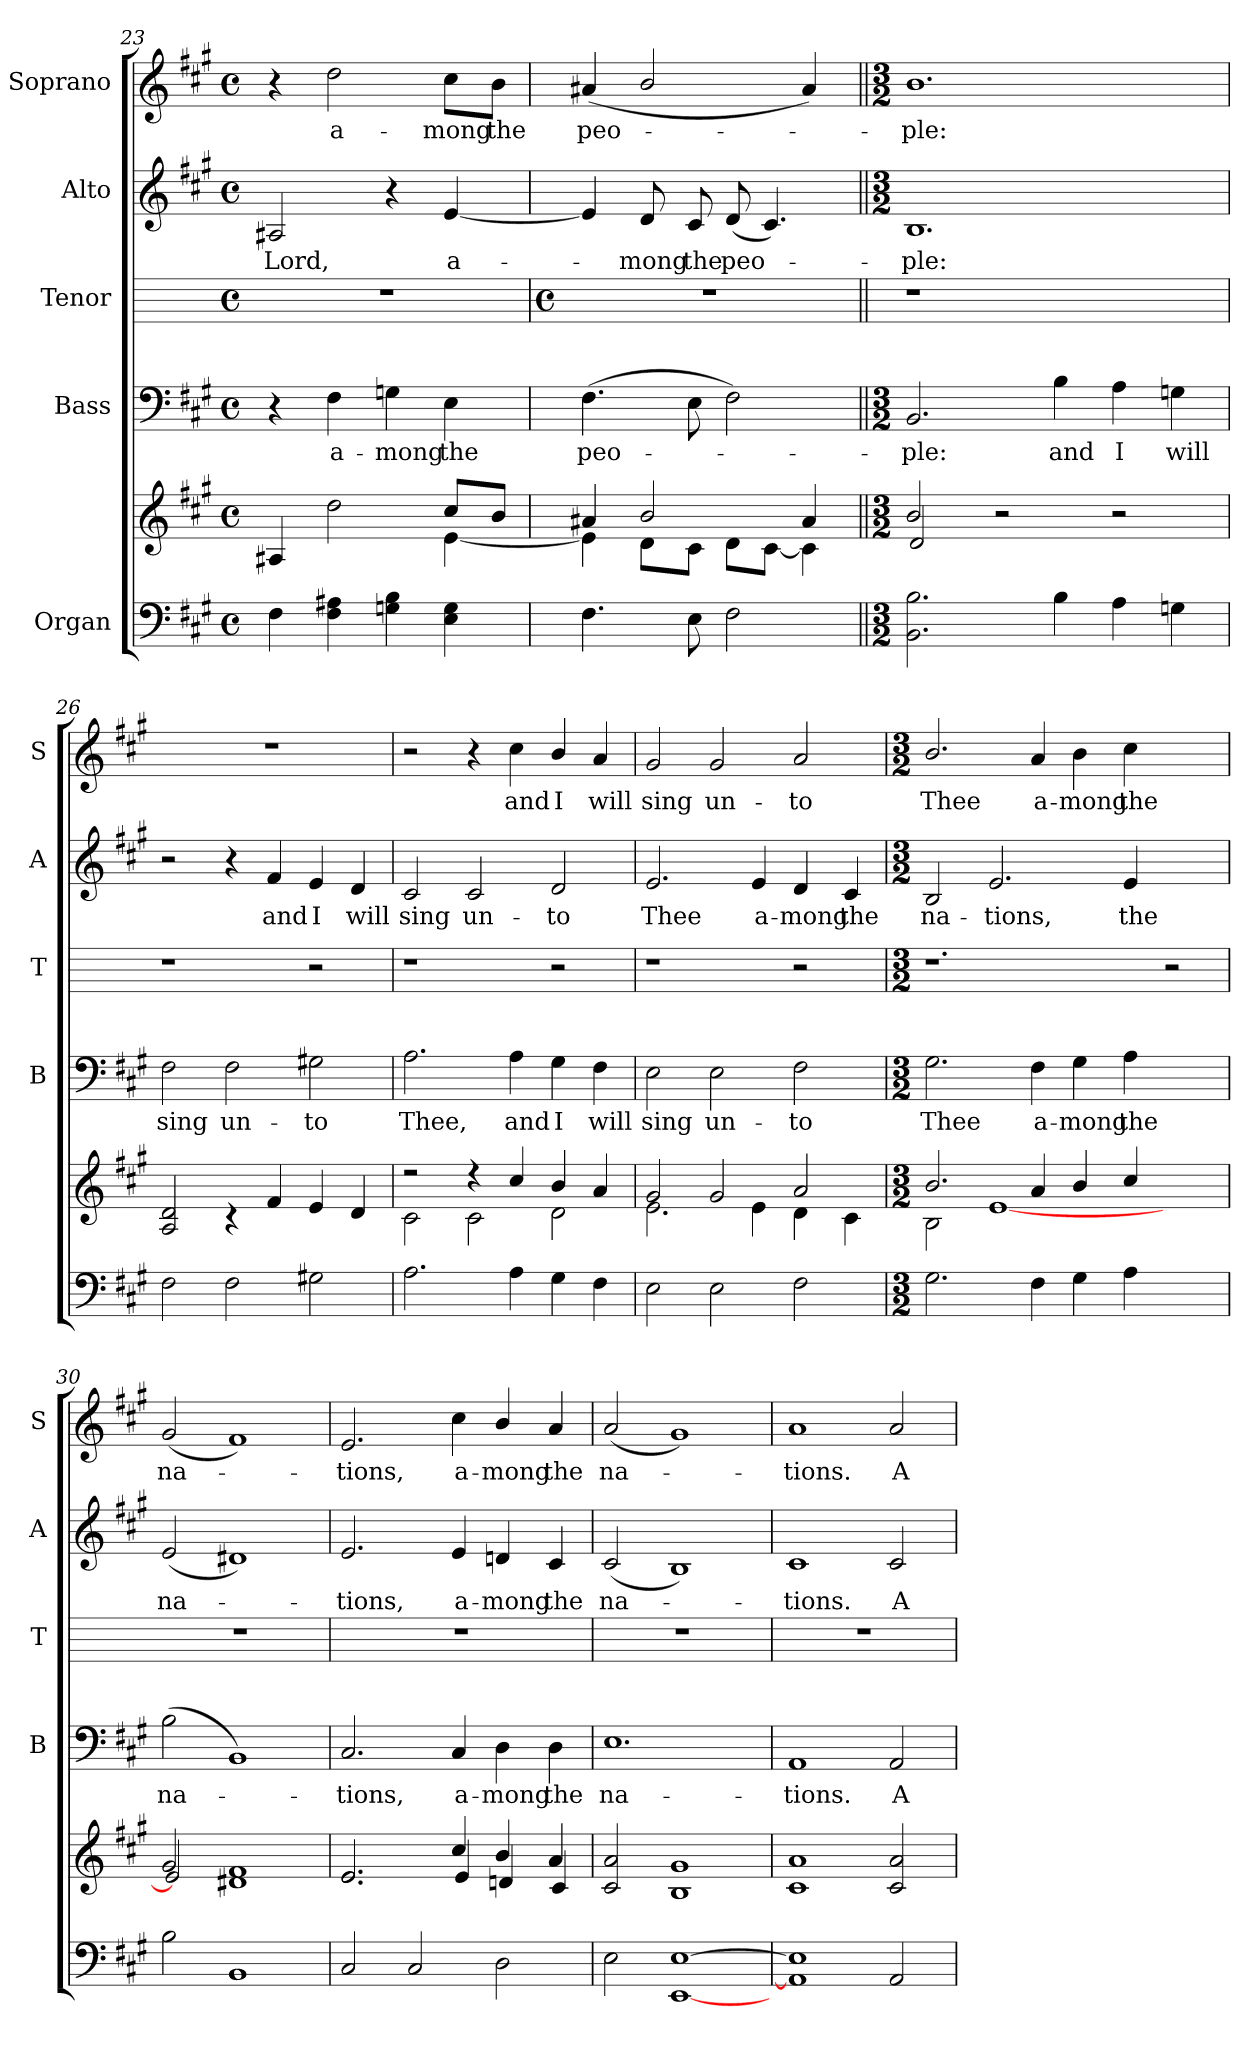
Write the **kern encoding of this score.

**kern	**kern	**kern	**text	**kern	**kern	**text	**kern	**text
*part5	*part5	*part4	*part4	*part3	*part2	*part2	*part1	*part1
*staff6	*staff5	*staff4	*staff4	*staff3	*staff2	*staff2	*staff1	*staff1
*I"Organ	*	*I"Bass	*	*I"Tenor	*I"Alto	*	*I"Soprano	*
*	*	*I'B	*	*I'T	*I'A	*	*I'S	*
*clefF4	*clefG2	*clefF4	*	*	*clefG2	*	*clefG2	*
*k[f#c#g#]	*k[f#c#g#]	*k[f#c#g#]	*	*	*k[f#c#g#]	*	*k[f#c#g#]	*
*A:	*A:	*A:	*	*	*A:	*	*A:	*
*M4/4	*M4/4	*M4/4	*	*M4/4	*M4/4	*	*M4/4	*
*met(c)	*met(c)	*met(c)	*	*met(c)	*met(c)	*	*met(c)	*
=23	=23	=23	=23	=23	=23	=23	=23	=23
*	*^	*	*	*	*	*	*	*
!	!	!	!	!	!	!	!LO:LY:b	!	!
4F#	4ryy	4A#X/	4r	.	1r	2A#X	Lord,	4r	.
!	!	!	!	!LO:LY:b	!	!	!	!	!LO:LY:b
4F# 4A#X	2dd\	4ryy	4F#	a-	.	.	.	2dd	a-
!	!	!	!	!LO:LY:b	!	!	!	!	!
4Gn 4B	.	4ryy	4Gn	-mong	.	4r	.	.	.
!	!	!	!	!LO:LY:b	!	!	!LO:LY:b	!	!LO:LY:b
4E 4G	8cc#/L	[4e\	4E	the	.	[4e	a-	8cc#\L	-mong
!	!	!	!	!	!	!	!	!	!LO:LY:b
.	8b/J	.	.	.	.	.	.	8b\J	the
!!LO:LB:g=z
=24	=24	=24	=24	=24	=24	=24	=24	=24	=24
*	*	*	*	*	*M4/4	*	*	*	*
*	*	*	*	*	*met(c)	*	*	*	*
!	!	!	!	!LO:LY:b	!	!	!	!	!LO:LY:b
4.F#	4a#X/	4e\]	(>4.F#	peo-	1r	4e]	.	(<4a#X/	peo-
!	!	!	!	!	!	!	!LO:LY:b	!	!
.	2b/	8d\L	.	.	.	8d	mong	2b/	.
!	!	!	!	!	!	!	!LO:LY:b	!	!
8E	.	8c#\J	8E	.	.	8c#	the	.	.
!	!	!	!	!	!	!	!LO:LY:b	!	!
2F#	.	8d\L	2F#)	.	.	(<8dL	peo-	.	.
.	.	[8c#\J	.	.	.	4.c#)	.	.	.
.	4a#/	4c#\]	.	.	.	.	.	4a#)	.
=25||	=25||	=25||	=25||	=25||	=25||	=25||	=25||	=25||	=25||
*M3/2	*M3/2	*	*M3/2	*	*	*M3/2	*	*M3/2	*
!	!	!	!	!LO:LY:b	!	!	!LO:LY:b	!	!LO:LY:b
2.BB 2.B	2b/	2d/	2.BB	ple:	1r	1.B	ple:	1.b	ple:
.	2ryy	2r	.	.	.	.	.	.	.
!	!	!	!	!LO:LY:b	!	!	!	!	!
4B	.	.	4B	and	.	.	.	.	.
!	!	!	!	!LO:LY:b	!	!	!	!	!
4A	2ryy	2r	4A	I	2ryy	.	.	.	.
!	!	!	!	!LO:LY:b	!	!	!	!	!
4Gn	.	.	4Gn	will	.	.	.	.	.
=26	=26	=26	=26	=26	=26	=26	=26	=26	=26
!	!LO:N:vis=1	!	!	!LO:LY:b	!	!	!	!LO:N:vis=1	!
2F#	1.ryy	2A/ 2d/	2F#	sing	1r	2r	.	1.r	.
!	!	!	!	!LO:LY:b	!	!	!	!	!
2F#	.	4r	2F#	un-	.	4r	.	.	.
!	!	!	!	!	!	!	!LO:LY:b	!	!
.	.	4f#/	.	.	.	4f#	and	.	.
!	!	!	!	!LO:LY:b	!	!	!LO:LY:b	!	!
2G#X	.	4e/	2G#X	-to	2r	4e	I	.	.
!	!	!	!	!	!	!	!LO:LY:b	!	!
.	.	4d/	.	.	.	4d	will	.	.
=27	=27	=27	=27	=27	=27	=27	=27	=27	=27
!	!	!	!	!LO:LY:b	!	!	!LO:LY:b	!	!
2.A	2r	2c#\	2.A	Thee,	1r	2c#	sing	2r	.
!	!	!	!	!	!	!	!LO:LY:b	!	!
.	4r	2c#\	.	.	.	2c#	un-	4r	.
!	!	!	!	!LO:LY:b	!	!	!	!	!LO:LY:b
4A	4cc#/	.	4A	and	.	.	.	4cc#	and
!	!	!	!	!LO:LY:b	!	!	!LO:LY:b	!	!LO:LY:b
4G#	4b/	2d\	4G#	I	2r	2d	-to	4b/	I
!	!	!	!	!LO:LY:b	!	!	!	!	!LO:LY:b
4F#	4a/	.	4F#	will	.	.	.	4a	will
=28	=28	=28	=28	=28	=28	=28	=28	=28	=28
!	!	!	!	!LO:LY:b	!	!	!LO:LY:b	!	!LO:LY:b
2E	2g#/	2.e\	2E	sing	1r	2.e	Thee	2g#	sing
!	!	!	!	!LO:LY:b	!	!	!	!	!LO:LY:b
2E	2g#/	.	2E	un-	.	.	.	2g#	un-
!	!	!	!	!	!	!	!LO:LY:b	!	!
.	.	4e\	.	.	.	4e	a-	.	.
!	!	!	!	!LO:LY:b	!	!	!LO:LY:b	!	!LO:LY:b
2F#	2a/	4d\	2F#	-to	2r	4d	-mong	2a	-to
!	!	!	!	!	!	!	!LO:LY:b	!	!
.	.	4c#\	.	.	.	4c#	the	.	.
!!LO:LB:g=z
=29	=29	=29	=29	=29	=29	=29	=29	=29	=29
*M3/2	*M3/2	*	*M3/2	*	*M3/2	*M3/2	*	*M3/2	*
!	!	!	!	!LO:LY:b	!	!	!LO:LY:b	!	!LO:LY:b
2.G#	2.b/	2B\	2.G#	Thee	1.r	2B	na-	2.b/	Thee
!	!	!	!	!	!	!	!LO:LY:b	!	!
.	.	[1e\	.	.	.	2.e	-tions,	.	.
!	!	!	!	!LO:LY:b	!	!	!	!	!LO:LY:b
4F#	4a/	.	4F#	a-	.	.	.	4a	a-
!	!	!	!	!LO:LY:b	!	!	!	!	!LO:LY:b
4G#	4b/	.	4G#	-mong	.	.	.	4b	-mong
!	!	!	!	!LO:LY:b	!	!	!LO:LY:b	!	!LO:LY:b
4A	4cc#/	.	4A	the	.	4e	the	4cc#	the
2ryy	2ryy	2ryy	2ryy	.	2r	2ryy	.	2ryy	.
=30	=30	=30	=30	=30	=30	=30	=30	=30	=30
!	!	!	!	!LO:LY:b	!	!	!LO:LY:b	!	!LO:LY:b
2B	2g#/	2e/]	(2B	na-	1.r	(<2e	na-	(<2g#	na-
1BB	1f#/	1d#X\	1BB)	.	.	1d#X)	.	1f#)	.
=31	=31	=31	=31	=31	=31	=31	=31	=31	=31
!	!	!	!	!LO:LY:b	!	!	!LO:LY:b	!	!LO:LY:b
2C#	2.e/	2.e/	2.C#	tions,	1.r	2.e	tions,	2.e	tions,
2C#	.	.	.	.	.	.	.	.	.
!	!	!	!	!LO:LY:b	!	!	!LO:LY:b	!	!LO:LY:b
.	4cc#/	4e/	4C#	a-	.	4e	a-	4cc#	a-
!	!	!	!	!LO:LY:b	!	!	!LO:LY:b	!	!LO:LY:b
2D	4b/	4dn/	4D	-mong	.	4dn	-mong	4b/	-mong
!	!	!	!	!LO:LY:b	!	!	!LO:LY:b	!	!LO:LY:b
.	4a/	4c#/	4D	the	.	4c#	the	4a	the
=32	=32	=32	=32	=32	=32	=32	=32	=32	=32
!	!	!	!	!LO:LY:b	!	!	!LO:LY:b	!	!LO:LY:b
*	*v	*v	*	*	*	*	*	*	*
2E	2c#/ 2a/	1.E	na-	1.r	(<2c#	na-	(<2a	na-
[1EE [1E	1B/ 1g#/	.	.	.	1B)	.	1g#)	.
=33	=33	=33	=33	=33	=33	=33	=33	=33
!	!	!	!LO:LY:b	!	!	!LO:LY:b	!	!LO:LY:b
1AA] 1E]	1c#/ 1a/	1AA	-tions.	1.r	1c#	tions.	1a	tions.
!	!	!	!LO:LY:b	!	!	!LO:LY:b	!	!LO:LY:b
2AA	2c#/ 2a/	2AA	A-	.	2c#	A-	2a	A-
=	=	=	=	=	=	=	=	=
*-	*-	*-	*-	*-	*-	*-	*-	*-
